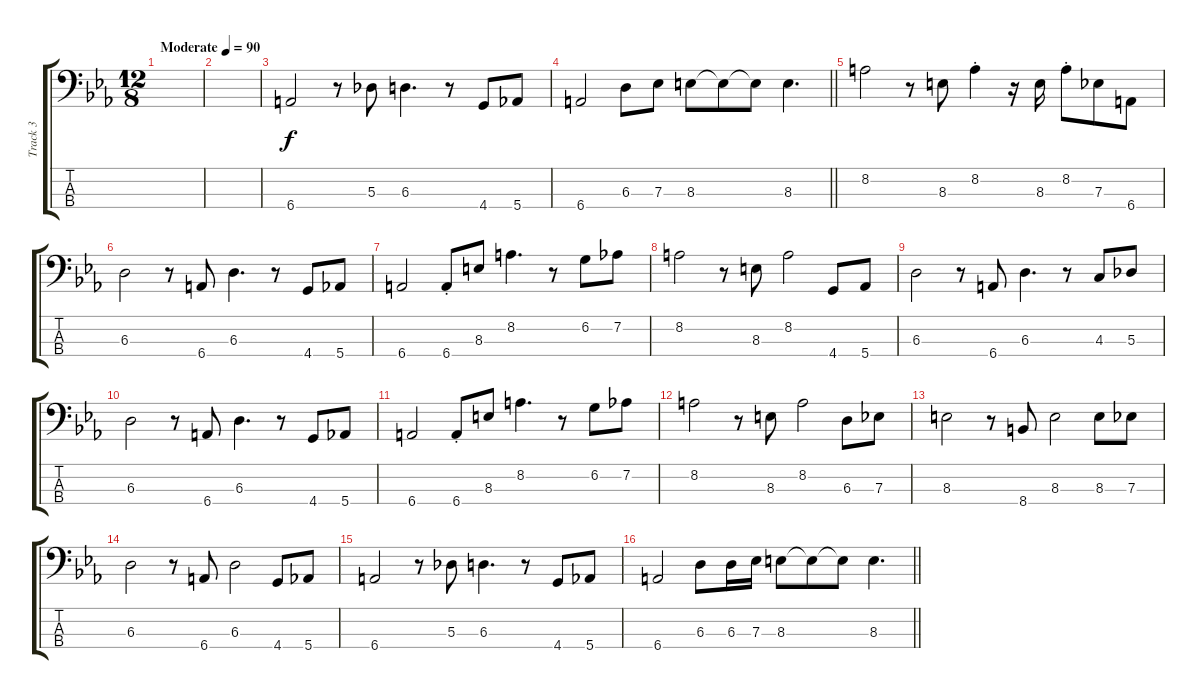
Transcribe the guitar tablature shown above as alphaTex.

\track ("Track 3" "Track 3") {instrument electricbassfinger}
\staff {score tabs}
\tuning (Gb2 Db2 Ab1 Eb1) {hide}
\ts (12 8)
\tempo (90 "Moderate")
\clef f4
\ks eb
|
|
6.4.2 r.8 5.3.8 6.3.4{d} r.8 4.4.8 5.4.8 |
\barLineRight lightlight
6.4.2 6.3.8 7.3.8 8.3.8 8.3{t}.8 8.3{t}.8 8.3.4{d} |
8.2.2 r.8 8.3.8 8.2{st}.4 r.16 8.3.16 8.2{st}.8 7.3.8 6.4.8 |
6.3.2 r.8 6.4.8 6.3.4{d} r.8 4.4.8 5.4.8 |
6.4.2 6.4{st}.8 8.3.8 8.2.4{d} r.8 6.2.8 7.2.8 |
8.2.2 r.8 8.3.8 8.2.2 4.4.8 5.4.8 |
6.3.2 r.8 6.4.8 6.3.4{d} r.8 4.3.8 5.3.8 |
6.3.2 r.8 6.4.8 6.3.4{d} r.8 4.4.8 5.4.8 |
6.4.2 6.4{st}.8 8.3.8 8.2.4{d} r.8 6.2.8 7.2.8 |
8.2.2 r.8 8.3.8 8.2.2 6.3.8 7.3.8 |
8.3.2 r.8 8.4.8 8.3.2 8.3.8 7.3.8 |
6.3.2 r.8 6.4.8 6.3.2 4.4.8 5.4.8 |
6.4.2 r.8 5.3.8 6.3.4{d} r.8 4.4.8 5.4.8 |
\barLineRight lightlight
6.4.2 6.3.8 6.3.16 7.3.16 8.3.8 8.3{t}.8 8.3{t}.8 8.3.4{d}
